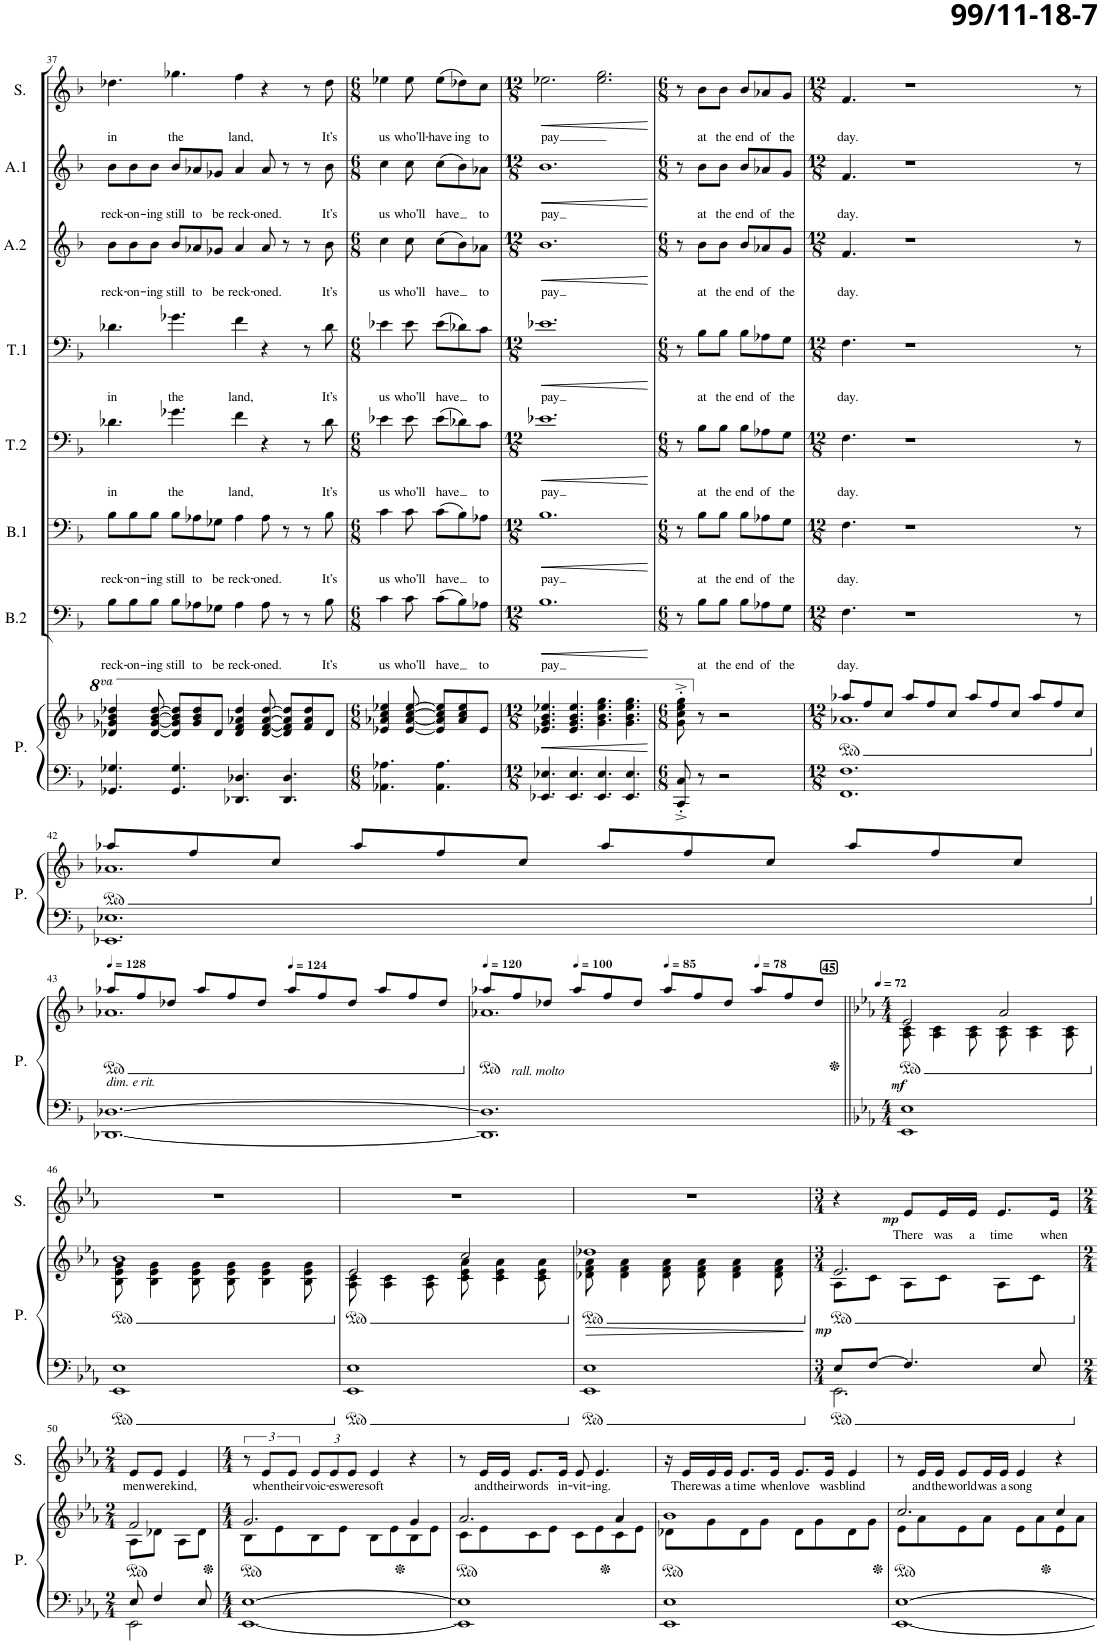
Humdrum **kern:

**kern	**kern	**dynam	**kern	**text	**dynam	**kern	**text	**dynam	**kern	**text	**dynam	**kern	**text	**dynam	**kern	**text	**dynam	**kern	**text	**dynam	**kern	**text	**dynam
*part8	*part8	*part8	*part7	*part7	*part7	*part6	*part6	*part6	*part5	*part5	*part5	*part4	*part4	*part4	*part3	*part3	*part3	*part2	*part2	*part2	*part1	*part1	*part1
*staff9	*staff8	*staff8/9	*staff7	*staff7	*staff7	*staff6	*staff6	*staff6	*staff5	*staff5	*staff5	*staff4	*staff4	*staff4	*staff3	*staff3	*staff3	*staff2	*staff2	*staff2	*staff1	*staff1	*staff1
*I"Piano	*	*	*I"Bass 2	*	*	*I"Bass 1	*	*	*I"Tenor 2	*	*	*I"Tenor 1	*	*	*I"Alto 2	*	*	*I"Alto 1	*	*	*I"Soprano	*	*
*I'P.	*	*	*I'B.2	*	*	*I'B.1	*	*	*I'T.2	*	*	*I'T.1	*	*	*I'A.2	*	*	*I'A.1	*	*	*I'S.	*	*
!!LO:PB:g=z
*clefF4	*clefG2	*	*clefF4	*	*	*clefF4	*	*	*clefF4	*	*	*clefF4	*	*	*clefG2	*	*	*clefG2	*	*	*clefG2	*	*
*k[b-]	*k[b-]	*	*k[b-]	*	*	*k[b-]	*	*	*k[b-]	*	*	*k[b-]	*	*	*k[b-]	*	*	*k[b-]	*	*	*k[b-]	*	*
*M12/8	*M12/8	*	*M12/8	*	*	*M12/8	*	*	*M12/8	*	*	*M12/8	*	*	*M12/8	*	*	*M12/8	*	*	*M12/8	*	*
=37	=37	=37	=37	=37	=37	=37	=37	=37	=37	=37	=37	=37	=37	=37	=37	=37	=37	=37	=37	=37	=37	=37	=37
!	!	!	!	!LO:LY:b	!	!	!LO:LY:b	!	!	!LO:LY:b	!	!	!LO:LY:b	!	!	!LO:LY:b	!	!	!LO:LY:b	!	!	!LO:LY:b	!
4.GG-X/ 4.G-X/	4dd-X/ 4gg-X/ 4bb-/ 4ddd-X/	.	8B-\L	reck-	.	8B-\L	reck-	.	4.d-X\	in	.	4.d-X\	in	.	8b-\L	reck-	.	8b-\L	reck-	.	4.dd-X\	in	.
!	!	!	!	!LO:LY:b	!	!	!LO:LY:b	!	!	!	!	!	!	!	!	!LO:LY:b	!	!	!LO:LY:b	!	!	!	!
.	.	.	8B-\	-on-	.	8B-\	-on-	.	.	.	.	.	.	.	8b-\	-on-	.	8b-\	-on-	.	.	.	.
!	!	!	!	!LO:LY:b	!	!	!LO:LY:b	!	!	!	!	!	!	!	!	!LO:LY:b	!	!	!LO:LY:b	!	!	!	!
.	[8dd-/ [8gg-/ [8bb-/ [8ddd-/	.	8B-\J	-ing	.	8B-\J	-ing	.	.	.	.	.	.	.	8b-\J	-ing	.	8b-\J	-ing	.	.	.	.
!	!	!	!	!LO:LY:b	!	!	!LO:LY:b	!	!	!LO:LY:b	!	!	!LO:LY:b	!	!	!LO:LY:b	!	!	!LO:LY:b	!	!	!LO:LY:b	!
4.GG-/ 4.G-/	8dd-/] 8gg-/] 8bb-/] 8ddd-/]L	.	8B-\L	still	.	8B-\L	still	.	4.g-X\	the	.	4.g-X\	the	.	8b-/L	still	.	8b-/L	still	.	4.gg-X\	the	.
!	!	!	!	!LO:LY:b	!	!	!LO:LY:b	!	!	!	!	!	!	!	!	!LO:LY:b	!	!	!LO:LY:b	!	!	!	!
.	8gg-/ 8bb-/ 8ddd-/	.	8A-X\	to	.	8A-X\	to	.	.	.	.	.	.	.	8a-X/	to	.	8a-X/	to	.	.	.	.
!	!	!	!	!LO:LY:b	!	!	!LO:LY:b	!	!	!	!	!	!	!	!	!LO:LY:b	!	!	!LO:LY:b	!	!	!	!
.	8dd-/J	.	8G-X\J	be	.	8G-X\J	be	.	.	.	.	.	.	.	8g-X/J	be	.	8g-X/J	be	.	.	.	.
!	!	!	!	!LO:LY:b	!	!	!LO:LY:b	!	!	!LO:LY:b	!	!	!LO:LY:b	!	!	!LO:LY:b	!	!	!LO:LY:b	!	!	!LO:LY:b	!
4.DD-X/ 4.D-X/	4dd-/ 4ff/ 4aa-X/ 4ddd-/	.	4A-\	reck-	.	4A-\	reck-	.	4f\	land,	.	4f\	land,	.	4a-/	reck-	.	4a-/	reck-	.	4ff\	land,	.
!	!	!	!	!LO:LY:b	!	!	!LO:LY:b	!	!	!	!	!	!	!	!	!LO:LY:b	!	!	!LO:LY:b	!	!	!	!
.	[8dd-/ [8ff/ [8aa-/ [8ddd-/	.	8A-\	-oned.	.	8A-\	-oned.	.	4r	.	.	4r	.	.	8a-/	-oned.	.	8a-/	-oned.	.	4r	.	.
4.DD-/ 4.D-/	8dd-/] 8ff/] 8aa-/] 8ddd-/]L	.	8r	.	.	8r	.	.	.	.	.	.	.	.	8r	.	.	8r	.	.	.	.	.
.	8ff/ 8aa-/ 8ddd-/	.	8r	.	.	8r	.	.	8r	.	.	8r	.	.	8r	.	.	8r	.	.	8r	.	.
!	!	!	!	!LO:LY:b	!	!	!LO:LY:b	!	!	!LO:LY:b	!	!	!LO:LY:b	!	!	!LO:LY:b	!	!	!LO:LY:b	!	!	!LO:LY:b	!
.	8dd-/J	.	8B-\	It’s	.	8B-\	It’s	.	8d-\	It’s	.	8d-\	It’s	.	8b-\	It’s	.	8b-\	It’s	.	8dd-\	It’s	.
=38	=38	=38	=38	=38	=38	=38	=38	=38	=38	=38	=38	=38	=38	=38	=38	=38	=38	=38	=38	=38	=38	=38	=38
*M6/8	*M6/8	*	*M6/8	*	*	*M6/8	*	*	*M6/8	*	*	*M6/8	*	*	*M6/8	*	*	*M6/8	*	*	*M6/8	*	*
!	!	!	!	!LO:LY:b	!	!	!LO:LY:b	!	!	!LO:LY:b	!	!	!LO:LY:b	!	!	!LO:LY:b	!	!	!LO:LY:b	!	!	!LO:LY:b	!
4.AA-X\ 4.A-X\	4ee-X/ 4aa-X/ 4ccc/ 4eee-X/	.	4c\	us	.	4c\	us	.	4e-X\	us	.	4e-X\	us	.	4cc\	us	.	4cc\	us	.	4ee-X\	us	.
!	!	!	!	!LO:LY:b	!	!	!LO:LY:b	!	!	!LO:LY:b	!	!	!LO:LY:b	!	!	!LO:LY:b	!	!	!LO:LY:b	!	!	!LO:LY:b	!
.	[8ee-/ [8aa-/ [8ccc/ [8eee-/	.	8c\	who’ll	.	8c\	who’ll	.	8e-\	who’ll	.	8e-\	who’ll	.	8cc\	who’ll	.	8cc\	who’ll	.	8ee-\	who’ll-	.
!	!	!	!	!LO:LY:b	!	!	!LO:LY:b	!	!	!LO:LY:b	!	!	!LO:LY:b	!	!	!LO:LY:b	!	!	!LO:LY:b	!	!	!LO:LY:b	!
4.AA-\ 4.A-\	8ee-/] 8aa-/] 8ccc/] 8eee-/]L	.	(8c\L	have	.	(8c\L	have	.	(8e-\L	have	.	(8e-\L	have	.	(8cc\L	have	.	(8cc\L	have	.	(8ee-\L	-have	.
!	!	!	!	!	!	!	!	!	!	!	!	!	!	!	!	!	!	!	!	!	!	!LO:LY:b	!
.	8aa-/ 8ccc/ 8eee-/	.	8B-\)	.	.	8B-\)	.	.	8d-X\)	.	.	8d-X\)	.	.	8b-\)	.	.	8b-\)	.	.	8dd-X\)	ing	.
!	!	!	!	!LO:LY:b	!	!	!LO:LY:b	!	!	!LO:LY:b	!	!	!LO:LY:b	!	!	!LO:LY:b	!	!	!LO:LY:b	!	!	!LO:LY:b	!
.	8ee-/J	.	8A-X\J	to	.	8A-X\J	to	.	8c\J	to	.	8c\J	to	.	8a-X\J	to	.	8a-X\J	to	.	8cc\J	to	.
=39	=39	=39	=39	=39	=39	=39	=39	=39	=39	=39	=39	=39	=39	=39	=39	=39	=39	=39	=39	=39	=39	=39	=39
*M12/8	*M12/8	*	*M12/8	*	*	*M12/8	*	*	*M12/8	*	*	*M12/8	*	*	*M12/8	*	*	*M12/8	*	*	*M12/8	*	*
!	!	!	!	!LO:LY:b	!LO:HP:b	!	!LO:LY:b	!LO:HP:b	!	!LO:LY:b	!LO:HP:b	!	!LO:LY:b	!LO:HP:b	!	!LO:LY:b	!LO:HP:b	!	!LO:LY:b	!LO:HP:b	!	!LO:LY:b	!LO:HP:b
4.EE-X/ 4.E-X/	4.ee-X/ 4.gg/ 4.bb-/ 4.eee-X/	.	1.B-	pay	<	1.B-	pay	<	1.e-X	pay	<	1.e-X	pay	<	1.b-	pay	<	1.b-	pay	<	2.ee-X\	pay	<
4.EE-/ 4.E-/	4.ee-/ 4.gg/ 4.bb-/ 4.eee-/	.	.	.	.	.	.	.	.	.	.	.	.	.	.	.	.	.	.	.	.	.	.
4.EE-/ 4.E-/	4.gg\ 4.bb-\ 4.eee-\ 4.ggg\	.	.	.	.	.	.	.	.	.	.	.	.	.	.	.	.	.	.	.	2.ee-\ 2.gg\	.	.
4.EE-/ 4.E-/	4.gg\ 4.bb-\ 4.eee-\ 4.ggg\	.	.	.	.	.	.	.	.	.	.	.	.	.	.	.	.	.	.	.	.	.	.
.	.	.	.	.	[	.	.	[	.	.	[	.	.	[	.	.	[	.	.	[	.	.	[
=40	=40	=40	=40	=40	=40	=40	=40	=40	=40	=40	=40	=40	=40	=40	=40	=40	=40	=40	=40	=40	=40	=40	=40
*M6/8	*M6/8	*	*M6/8	*	*	*M6/8	*	*	*M6/8	*	*	*M6/8	*	*	*M6/8	*	*	*M6/8	*	*	*M6/8	*	*
8CC/'^ 8C/'^	8gg\'^ 8ccc\'^ 8eee\'^ 8ggg\'^	.	8r	.	.	8r	.	.	8r	.	.	8r	.	.	8r	.	.	8r	.	.	8r	.	.
!	!	!	!	!LO:LY:b	!	!	!LO:LY:b	!	!	!LO:LY:b	!	!	!LO:LY:b	!	!	!LO:LY:b	!	!	!LO:LY:b	!	!	!LO:LY:b	!
8r	8r	.	8B-\L	at	.	8B-\L	at	.	8B-\L	at	.	8B-\L	at	.	8b-\L	at	.	8b-\L	at	.	8b-\L	at	.
!	!	!	!	!LO:LY:b	!	!	!LO:LY:b	!	!	!LO:LY:b	!	!	!LO:LY:b	!	!	!LO:LY:b	!	!	!LO:LY:b	!	!	!LO:LY:b	!
2r	2r	.	8B-\J	the	.	8B-\J	the	.	8B-\J	the	.	8B-\J	the	.	8b-\J	the	.	8b-\J	the	.	8b-\J	the	.
!	!	!	!	!LO:LY:b	!	!	!LO:LY:b	!	!	!LO:LY:b	!	!	!LO:LY:b	!	!	!LO:LY:b	!	!	!LO:LY:b	!	!	!LO:LY:b	!
.	.	.	8B-\L	end	.	8B-\L	end	.	8B-\L	end	.	8B-\L	end	.	8b-/L	end	.	8b-/L	end	.	8b-/L	end	.
!	!	!	!	!LO:LY:b	!	!	!LO:LY:b	!	!	!LO:LY:b	!	!	!LO:LY:b	!	!	!LO:LY:b	!	!	!LO:LY:b	!	!	!LO:LY:b	!
.	.	.	8A-X\	of	.	8A-X\	of	.	8A-X\	of	.	8A-X\	of	.	8a-X/	of	.	8a-X/	of	.	8a-X/	of	.
!	!	!	!	!LO:LY:b	!	!	!LO:LY:b	!	!	!LO:LY:b	!	!	!LO:LY:b	!	!	!LO:LY:b	!	!	!LO:LY:b	!	!	!LO:LY:b	!
.	.	.	8G\J	the	.	8G\J	the	.	8G\J	the	.	8G\J	the	.	8g/J	the	.	8g/J	the	.	8g/J	the	.
=41	=41	=41	=41	=41	=41	=41	=41	=41	=41	=41	=41	=41	=41	=41	=41	=41	=41	=41	=41	=41	=41	=41	=41
*M12/8	*M12/8	*	*M12/8	*	*	*M12/8	*	*	*M12/8	*	*	*M12/8	*	*	*M12/8	*	*	*M12/8	*	*	*M12/8	*	*
*	*ped	*	*	*	*	*	*	*	*	*	*	*	*	*	*	*	*	*	*	*	*	*	*
*	*^	*	*	*	*	*	*	*	*	*	*	*	*	*	*	*	*	*	*	*	*	*	*
!	!	!	!	!	!LO:LY:b	!	!	!LO:LY:b	!	!	!LO:LY:b	!	!	!LO:LY:b	!	!	!LO:LY:b	!	!	!LO:LY:b	!	!	!LO:LY:b	!
1.FF 1.F	8aa-X/L	1.a-X	.	4.F\	day.	.	4.F\	day.	.	4.F\	day.	.	4.F\	day.	.	4.f/	day.	.	4.f/	day.	.	4.f/	day.	.
.	8ff/	.	.	.	.	.	.	.	.	.	.	.	.	.	.	.	.	.	.	.	.	.	.	.
.	8cc/J	.	.	.	.	.	.	.	.	.	.	.	.	.	.	.	.	.	.	.	.	.	.	.
.	8aa-/L	.	.	1r	.	.	1r	.	.	1r	.	.	1r	.	.	1r	.	.	1r	.	.	1r	.	.
.	8ff/	.	.	.	.	.	.	.	.	.	.	.	.	.	.	.	.	.	.	.	.	.	.	.
.	8cc/J	.	.	.	.	.	.	.	.	.	.	.	.	.	.	.	.	.	.	.	.	.	.	.
.	8aa-/L	.	.	.	.	.	.	.	.	.	.	.	.	.	.	.	.	.	.	.	.	.	.	.
.	8ff/	.	.	.	.	.	.	.	.	.	.	.	.	.	.	.	.	.	.	.	.	.	.	.
.	8cc/J	.	.	.	.	.	.	.	.	.	.	.	.	.	.	.	.	.	.	.	.	.	.	.
.	8aa-/L	.	.	.	.	.	.	.	.	.	.	.	.	.	.	.	.	.	.	.	.	.	.	.
.	8ff/	.	.	.	.	.	.	.	.	.	.	.	.	.	.	.	.	.	.	.	.	.	.	.
.	8cc/J	.	.	8r	.	.	8r	.	.	8r	.	.	8r	.	.	8r	.	.	8r	.	.	8r	.	.
!!LO:LB:g=z
=42	=42	=42	=42	=42	=42	=42	=42	=42	=42	=42	=42	=42	=42	=42	=42	=42	=42	=42	=42	=42	=42	=42	=42	=42
*	*Xped	*	*	*	*	*	*	*	*	*	*	*	*	*	*	*	*	*	*	*	*	*	*	*
*	*ped	*	*	*	*	*	*	*	*	*	*	*	*	*	*	*	*	*	*	*	*	*	*	*
1.EE-X 1.E-X	8aa-X/L	1.a-X	.	1.r	.	.	1.r	.	.	1.r	.	.	1.r	.	.	1.r	.	.	1.r	.	.	1.r	.	.
.	8ff/	.	.	.	.	.	.	.	.	.	.	.	.	.	.	.	.	.	.	.	.	.	.	.
.	8cc/J	.	.	.	.	.	.	.	.	.	.	.	.	.	.	.	.	.	.	.	.	.	.	.
.	8aa-/L	.	.	.	.	.	.	.	.	.	.	.	.	.	.	.	.	.	.	.	.	.	.	.
.	8ff/	.	.	.	.	.	.	.	.	.	.	.	.	.	.	.	.	.	.	.	.	.	.	.
.	8cc/J	.	.	.	.	.	.	.	.	.	.	.	.	.	.	.	.	.	.	.	.	.	.	.
.	8aa-/L	.	.	.	.	.	.	.	.	.	.	.	.	.	.	.	.	.	.	.	.	.	.	.
.	8ff/	.	.	.	.	.	.	.	.	.	.	.	.	.	.	.	.	.	.	.	.	.	.	.
.	8cc/J	.	.	.	.	.	.	.	.	.	.	.	.	.	.	.	.	.	.	.	.	.	.	.
.	8aa-/L	.	.	.	.	.	.	.	.	.	.	.	.	.	.	.	.	.	.	.	.	.	.	.
.	8ff/	.	.	.	.	.	.	.	.	.	.	.	.	.	.	.	.	.	.	.	.	.	.	.
.	8cc/J	.	.	.	.	.	.	.	.	.	.	.	.	.	.	.	.	.	.	.	.	.	.	.
!!LO:LB:g=z
=43	=43	=43	=43	=43	=43	=43	=43	=43	=43	=43	=43	=43	=43	=43	=43	=43	=43	=43	=43	=43	=43	=43	=43	=43
*	*Xped	*	*	*	*	*	*	*	*	*	*	*	*	*	*	*	*	*	*	*	*	*	*	*
*	*ped	*	*	*	*	*	*	*	*	*	*	*	*	*	*	*	*	*	*	*	*	*	*	*
*	*	*	*	*	*	*	*	*	*	*	*	*	*	*	*	*	*	*	*	*	*	*MM128	*	*
!LO:TX:a:i:t=dim. e rit.	!	!	!	!	!	!	!	!	!	!	!	!	!	!	!	!	!	!	!	!	!	!	!	!
*	*	*	*	*	*	*	*	*	*	*	*	*	*	*	*	*	*	*	*	*	*	*^	*	*
[1.DD-X [1.D-X	8aa-X/L	1.a-X	.	1.r	.	.	1.r	.	.	1.r	.	.	1.r	.	.	1.r	.	.	1.r	.	.	1.r	2.ryy	.	.
.	8ff/	.	.	.	.	.	.	.	.	.	.	.	.	.	.	.	.	.	.	.	.	.	.	.	.
.	8dd-X/J	.	.	.	.	.	.	.	.	.	.	.	.	.	.	.	.	.	.	.	.	.	.	.	.
.	8aa-/L	.	.	.	.	.	.	.	.	.	.	.	.	.	.	.	.	.	.	.	.	.	.	.	.
.	8ff/	.	.	.	.	.	.	.	.	.	.	.	.	.	.	.	.	.	.	.	.	.	.	.	.
.	8dd-/J	.	.	.	.	.	.	.	.	.	.	.	.	.	.	.	.	.	.	.	.	.	.	.	.
*	*	*	*	*	*	*	*	*	*	*	*	*	*	*	*	*	*	*	*	*	*	*MM124	*	*	*
.	8aa-/L	.	.	.	.	.	.	.	.	.	.	.	.	.	.	.	.	.	.	.	.	.	2.ryy	.	.
.	8ff/	.	.	.	.	.	.	.	.	.	.	.	.	.	.	.	.	.	.	.	.	.	.	.	.
.	8dd-/J	.	.	.	.	.	.	.	.	.	.	.	.	.	.	.	.	.	.	.	.	.	.	.	.
.	8aa-/L	.	.	.	.	.	.	.	.	.	.	.	.	.	.	.	.	.	.	.	.	.	.	.	.
.	8ff/	.	.	.	.	.	.	.	.	.	.	.	.	.	.	.	.	.	.	.	.	.	.	.	.
.	8dd-/J	.	.	.	.	.	.	.	.	.	.	.	.	.	.	.	.	.	.	.	.	.	.	.	.
*	*	*	*	*	*	*	*	*	*	*	*	*	*	*	*	*	*	*	*	*	*	*v	*v	*	*
=44	=44	=44	=44	=44	=44	=44	=44	=44	=44	=44	=44	=44	=44	=44	=44	=44	=44	=44	=44	=44	=44	=44	=44	=44
*	*Xped	*	*	*	*	*	*	*	*	*	*	*	*	*	*	*	*	*	*	*	*	*	*	*
*	*ped	*	*	*	*	*	*	*	*	*	*	*	*	*	*	*	*	*	*	*	*	*	*	*
*	*	*	*	*	*	*	*	*	*	*	*	*	*	*	*	*	*	*	*	*	*	*MM120	*	*
*	*	*	*	*	*	*	*	*	*	*	*	*	*	*	*	*	*	*	*	*	*	*^	*	*
!LO:TX:a:i:t=rall. molto	!	!	!	!	!	!	!	!	!	!	!	!	!	!	!	!	!	!	!	!	!	!	!	!	!
*	*	*	*	*	*	*	*	*	*	*	*	*	*	*	*	*	*	*	*	*	*	*^	*^	*	*
1.DD-] 1.D-]	8aa-X/L	1.a-X	.	1.r	.	.	1.r	.	.	1.r	.	.	1.r	.	.	1.r	.	.	1.r	.	.	1.r	4.ryy	2.ryy	1ryy	.	.
.	8ff/	.	.	.	.	.	.	.	.	.	.	.	.	.	.	.	.	.	.	.	.	.	.	.	.	.	.
.	8dd-X/J	.	.	.	.	.	.	.	.	.	.	.	.	.	.	.	.	.	.	.	.	.	.	.	.	.	.
*	*	*	*	*	*	*	*	*	*	*	*	*	*	*	*	*	*	*	*	*	*	*MM100	*	*	*	*	*
.	8aa-/L	.	.	.	.	.	.	.	.	.	.	.	.	.	.	.	.	.	.	.	.	.	1ryy	.	.	.	.
.	8ff/	.	.	.	.	.	.	.	.	.	.	.	.	.	.	.	.	.	.	.	.	.	.	.	.	.	.
.	8dd-/J	.	.	.	.	.	.	.	.	.	.	.	.	.	.	.	.	.	.	.	.	.	.	.	.	.	.
*	*	*	*	*	*	*	*	*	*	*	*	*	*	*	*	*	*	*	*	*	*	*MM85	*	*	*	*	*
.	8aa-/L	.	.	.	.	.	.	.	.	.	.	.	.	.	.	.	.	.	.	.	.	.	.	2.ryy	.	.	.
.	8ff/	.	.	.	.	.	.	.	.	.	.	.	.	.	.	.	.	.	.	.	.	.	.	.	.	.	.
.	8dd-/J	.	.	.	.	.	.	.	.	.	.	.	.	.	.	.	.	.	.	.	.	.	.	.	8ryy	.	.
*	*	*	*	*	*	*	*	*	*	*	*	*	*	*	*	*	*	*	*	*	*	*MM78	*	*	*	*	*
.	8aa-/L	.	.	.	.	.	.	.	.	.	.	.	.	.	.	.	.	.	.	.	.	.	.	.	4.ryy	.	.
.	8ff/	.	.	.	.	.	.	.	.	.	.	.	.	.	.	.	.	.	.	.	.	.	.	.	.	.	.
.	8dd-/J	.	.	.	.	.	.	.	.	.	.	.	.	.	.	.	.	.	.	.	.	.	8ryy	.	.	.	.
*	*	*	*	*	*	*	*	*	*	*	*	*	*	*	*	*	*	*	*	*	*	*v	*v	*v	*v	*	*
=45||	=45||	=45||	=45||	=45||	=45||	=45||	=45||	=45||	=45||	=45||	=45||	=45||	=45||	=45||	=45||	=45||	=45||	=45||	=45||	=45||	=45||	=45||	=45||	=45||
!!LO:REH:place=s1:a:B:cj:t=45
*k[b-e-a-]	*k[b-e-a-]	*	*	*k[b-e-a-]	*	*	*k[b-e-a-]	*	*	*k[b-e-a-]	*	*	*k[b-e-a-]	*	*	*k[b-e-a-]	*	*	*k[b-e-a-]	*	*	*k[b-e-a-]	*	*
*M4/4	*M4/4	*	*	*M4/4	*	*	*M4/4	*	*	*M4/4	*	*	*M4/4	*	*	*M4/4	*	*	*M4/4	*	*	*M4/4	*	*
*	*Xped	*	*	*	*	*	*	*	*	*	*	*	*	*	*	*	*	*	*	*	*	*	*	*
*	*ped	*	*	*	*	*	*	*	*	*	*	*	*	*	*	*	*	*	*	*	*	*	*	*
*	*	*	*	*	*	*	*	*	*	*	*	*	*	*	*	*	*	*	*	*	*	*MM72	*	*
*	*	*	*	*	*	*	*	*	*	*	*	*	*	*	*	*	*	*	*	*	*	*^	*	*
*	*	*	*	*	*	*	*	*	*	*	*	*	*	*	*	*	*	*	*	*	*	*	*^	*	*
*	*	*	*	*	*	*	*	*	*	*	*	*	*	*	*	*	*	*	*	*	*	*	*	*^	*	*
!	!	!	!LO:DY:a=2	!	!	!	!	!	!	!	!	!	!	!	!	!	!	!	!	!	!	!	!	!	!	!	!
*	*	*	*	*	*	*	*	*	*	*	*	*	*	*	*	*	*	*	*	*	*	*v	*v	*v	*v	*	*
1EE- 1E-	2e-/	8A-\ 8c\	mf	1r	.	.	1r	.	.	1r	.	.	1r	.	.	1r	.	.	1r	.	.	1r	.	.
.	.	4A-\ 4c\	.	.	.	.	.	.	.	.	.	.	.	.	.	.	.	.	.	.	.	.	.	.
.	.	8A-\ 8c\	.	.	.	.	.	.	.	.	.	.	.	.	.	.	.	.	.	.	.	.	.	.
.	2a-/	8A-\ 8c\	.	.	.	.	.	.	.	.	.	.	.	.	.	.	.	.	.	.	.	.	.	.
.	.	4A-\ 4c\	.	.	.	.	.	.	.	.	.	.	.	.	.	.	.	.	.	.	.	.	.	.
.	.	8A-\ 8c\	.	.	.	.	.	.	.	.	.	.	.	.	.	.	.	.	.	.	.	.	.	.
!!LO:LB:g=z
=46	=46	=46	=46	=46	=46	=46	=46	=46	=46	=46	=46	=46	=46	=46	=46	=46	=46	=46	=46	=46	=46	=46	=46	=46
*	*Xped	*	*	*	*	*	*	*	*	*	*	*	*	*	*	*	*	*	*	*	*	*	*	*
*	*ped	*	*	*	*	*	*	*	*	*	*	*	*	*	*	*	*	*	*	*	*	*	*	*
1EE- 1E-	1b-	8B-\ 8e-\ 8g\	.	1r	.	.	1r	.	.	1r	.	.	1r	.	.	1r	.	.	1r	.	.	1r	.	.
.	.	4B-\ 4e-\ 4g\	.	.	.	.	.	.	.	.	.	.	.	.	.	.	.	.	.	.	.	.	.	.
.	.	8B-\ 8e-\ 8g\	.	.	.	.	.	.	.	.	.	.	.	.	.	.	.	.	.	.	.	.	.	.
.	.	8B-\ 8e-\ 8g\	.	.	.	.	.	.	.	.	.	.	.	.	.	.	.	.	.	.	.	.	.	.
.	.	4B-\ 4e-\ 4g\	.	.	.	.	.	.	.	.	.	.	.	.	.	.	.	.	.	.	.	.	.	.
.	.	8B-\ 8e-\ 8g\	.	.	.	.	.	.	.	.	.	.	.	.	.	.	.	.	.	.	.	.	.	.
=47	=47	=47	=47	=47	=47	=47	=47	=47	=47	=47	=47	=47	=47	=47	=47	=47	=47	=47	=47	=47	=47	=47	=47	=47
*	*Xped	*	*	*	*	*	*	*	*	*	*	*	*	*	*	*	*	*	*	*	*	*	*	*
*	*ped	*	*	*	*	*	*	*	*	*	*	*	*	*	*	*	*	*	*	*	*	*	*	*
1EE- 1E-	2e-/	8A-\ 8c\	.	1r	.	.	1r	.	.	1r	.	.	1r	.	.	1r	.	.	1r	.	.	1r	.	.
.	.	4A-\ 4c\	.	.	.	.	.	.	.	.	.	.	.	.	.	.	.	.	.	.	.	.	.	.
.	.	8A-\ 8c\	.	.	.	.	.	.	.	.	.	.	.	.	.	.	.	.	.	.	.	.	.	.
.	2cc/	8c\ 8e-\ 8a-\	.	.	.	.	.	.	.	.	.	.	.	.	.	.	.	.	.	.	.	.	.	.
.	.	4c\ 4e-\ 4a-\	.	.	.	.	.	.	.	.	.	.	.	.	.	.	.	.	.	.	.	.	.	.
.	.	8c\ 8e-\ 8a-\	.	.	.	.	.	.	.	.	.	.	.	.	.	.	.	.	.	.	.	.	.	.
=48	=48	=48	=48	=48	=48	=48	=48	=48	=48	=48	=48	=48	=48	=48	=48	=48	=48	=48	=48	=48	=48	=48	=48	=48
*ped	*	*	*	*	*	*	*	*	*	*	*	*	*	*	*	*	*	*	*	*	*	*	*	*
*	*Xped	*	*	*	*	*	*	*	*	*	*	*	*	*	*	*	*	*	*	*	*	*	*	*
*	*ped	*	*	*	*	*	*	*	*	*	*	*	*	*	*	*	*	*	*	*	*	*	*	*
1EE- 1E-	1dd-X	8d-X\ 8f\ 8a-\	.	1r	.	.	1r	.	.	1r	.	.	1r	.	.	1r	.	.	1r	.	.	1r	.	.
.	.	4d-\ 4f\ 4a-\	.	.	.	.	.	.	.	.	.	.	.	.	.	.	.	.	.	.	.	.	.	.
.	.	8d-\ 8f\ 8a-\	.	.	.	.	.	.	.	.	.	.	.	.	.	.	.	.	.	.	.	.	.	.
.	.	8d-\ 8f\ 8a-\	.	.	.	.	.	.	.	.	.	.	.	.	.	.	.	.	.	.	.	.	.	.
.	.	4d-\ 4f\ 4a-\	.	.	.	.	.	.	.	.	.	.	.	.	.	.	.	.	.	.	.	.	.	.
.	.	8d-\ 8f\ 8a-\	.	.	.	.	.	.	.	.	.	.	.	.	.	.	.	.	.	.	.	.	.	.
=49	=49	=49	=49	=49	=49	=49	=49	=49	=49	=49	=49	=49	=49	=49	=49	=49	=49	=49	=49	=49	=49	=49	=49	=49
*M3/4	*M3/4	*	*	*M3/4	*	*	*M3/4	*	*	*M3/4	*	*	*M3/4	*	*	*M3/4	*	*	*M3/4	*	*	*M3/4	*	*
*^	*	*	*	*	*	*	*	*	*	*	*	*	*	*	*	*	*	*	*	*	*	*	*	*
*	*	*Xped	*	*	*	*	*	*	*	*	*	*	*	*	*	*	*	*	*	*	*	*	*	*	*
*	*	*ped	*	*	*	*	*	*	*	*	*	*	*	*	*	*	*	*	*	*	*	*	*	*	*
!	!	!	!	!LO:DY:a=2	!	!	!	!	!	!	!	!	!	!	!	!	!	!	!	!	!	!	!	!	!
8E-/L	2.EE-\	2.e-/	8A-\L	mp	2.r	.	.	2.r	.	.	2.r	.	.	2.r	.	.	2.r	.	.	2.r	.	.	4r	.	.
*	*	*Xped	*	*	*	*	*	*	*	*	*	*	*	*	*	*	*	*	*	*	*	*	*	*	*
[8F/J	.	.	8c\J	.	.	.	.	.	.	.	.	.	.	.	.	.	.	.	.	.	.	.	.	.	.
!	!	!	!	!	!	!	!	!	!	!	!	!	!	!	!	!	!	!	!	!	!	!	!	!LO:LY:b	!LO:DY:b
4.F/]	.	.	8A-\L	.	.	.	.	.	.	.	.	.	.	.	.	.	.	.	.	.	.	.	8e-/L	There	mp
!	!	!	!	!	!	!	!	!	!	!	!	!	!	!	!	!	!	!	!	!	!	!	!	!LO:LY:b	!
.	.	.	8c\J	.	.	.	.	.	.	.	.	.	.	.	.	.	.	.	.	.	.	.	16e-/L	was	.
!	!	!	!	!	!	!	!	!	!	!	!	!	!	!	!	!	!	!	!	!	!	!	!	!LO:LY:b	!
.	.	.	.	.	.	.	.	.	.	.	.	.	.	.	.	.	.	.	.	.	.	.	16e-/JJ	a	.
!	!	!	!	!	!	!	!	!	!	!	!	!	!	!	!	!	!	!	!	!	!	!	!	!LO:LY:b	!
.	.	.	8A-\L	.	.	.	.	.	.	.	.	.	.	.	.	.	.	.	.	.	.	.	8.e-/L	time	.
8E-/	.	.	8c\J	.	.	.	.	.	.	.	.	.	.	.	.	.	.	.	.	.	.	.	.	.	.
!	!	!	!	!	!	!	!	!	!	!	!	!	!	!	!	!	!	!	!	!	!	!	!	!LO:LY:b	!
.	.	.	.	.	.	.	.	.	.	.	.	.	.	.	.	.	.	.	.	.	.	.	16e-/Jk	when	.
!!LO:LB:g=z
=50	=50	=50	=50	=50	=50	=50	=50	=50	=50	=50	=50	=50	=50	=50	=50	=50	=50	=50	=50	=50	=50	=50	=50	=50	=50
*M2/4	*	*M2/4	*	*	*M2/4	*	*	*M2/4	*	*	*M2/4	*	*	*M2/4	*	*	*M2/4	*	*	*M2/4	*	*	*M2/4	*	*
*	*	*Xped	*	*	*	*	*	*	*	*	*	*	*	*	*	*	*	*	*	*	*	*	*	*	*
*	*	*ped	*	*	*	*	*	*	*	*	*	*	*	*	*	*	*	*	*	*	*	*	*	*	*
!	!	!	!	!	!	!	!	!	!	!	!	!	!	!	!	!	!	!	!	!	!	!	!	!LO:LY:b	!
8E-/	2EE-\	2f/	8A-\L	.	2r	.	.	2r	.	.	2r	.	.	2r	.	.	2r	.	.	2r	.	.	8e-/L	men	.
!	!	!	!	!	!	!	!	!	!	!	!	!	!	!	!	!	!	!	!	!	!	!	!	!LO:LY:b	!
4F/	.	.	8d-X\J	.	.	.	.	.	.	.	.	.	.	.	.	.	.	.	.	.	.	.	8e-/J	were	.
!	!	!	!	!	!	!	!	!	!	!	!	!	!	!	!	!	!	!	!	!	!	!	!	!LO:LY:b	!
.	.	.	8A-\L	.	.	.	.	.	.	.	.	.	.	.	.	.	.	.	.	.	.	.	4e-/	kind,	.
8E-/	.	.	8d-\J	.	.	.	.	.	.	.	.	.	.	.	.	.	.	.	.	.	.	.	.	.	.
*v	*v	*	*	*	*	*	*	*	*	*	*	*	*	*	*	*	*	*	*	*	*	*	*	*	*
=51	=51	=51	=51	=51	=51	=51	=51	=51	=51	=51	=51	=51	=51	=51	=51	=51	=51	=51	=51	=51	=51	=51	=51	=51
*M4/4	*M4/4	*	*	*M4/4	*	*	*M4/4	*	*	*M4/4	*	*	*M4/4	*	*	*M4/4	*	*	*M4/4	*	*	*M4/4	*	*
*	*Xped	*	*	*	*	*	*	*	*	*	*	*	*	*	*	*	*	*	*	*	*	*	*	*
*	*ped	*	*	*	*	*	*	*	*	*	*	*	*	*	*	*	*	*	*	*	*	*	*	*
[1EE- [1E-	2.g/	8B-\L	.	1r	.	.	1r	.	.	1r	.	.	1r	.	.	1r	.	.	1r	.	.	12r	.	.
!	!	!	!	!	!	!	!	!	!	!	!	!	!	!	!	!	!	!	!	!	!	!	!LO:LY:b	!
.	.	.	.	.	.	.	.	.	.	.	.	.	.	.	.	.	.	.	.	.	.	12e-/L	when	.
.	.	8e-\	.	.	.	.	.	.	.	.	.	.	.	.	.	.	.	.	.	.	.	.	.	.
!	!	!	!	!	!	!	!	!	!	!	!	!	!	!	!	!	!	!	!	!	!	!	!LO:LY:b	!
.	.	.	.	.	.	.	.	.	.	.	.	.	.	.	.	.	.	.	.	.	.	12e-/J	their	.
*	*	*	*	*	*	*	*	*	*	*	*	*	*	*	*	*	*	*	*	*	*	*Xbrackettup	*	*
!	!	!	!	!	!	!	!	!	!	!	!	!	!	!	!	!	!	!	!	!	!	!	!LO:LY:b	!
.	.	8B-\	.	.	.	.	.	.	.	.	.	.	.	.	.	.	.	.	.	.	.	12e-/L	voic-	.
!	!	!	!	!	!	!	!	!	!	!	!	!	!	!	!	!	!	!	!	!	!	!	!LO:LY:b	!
.	.	.	.	.	.	.	.	.	.	.	.	.	.	.	.	.	.	.	.	.	.	12e-/	-es	.
.	.	8e-\J	.	.	.	.	.	.	.	.	.	.	.	.	.	.	.	.	.	.	.	.	.	.
!	!	!	!	!	!	!	!	!	!	!	!	!	!	!	!	!	!	!	!	!	!	!	!LO:LY:b	!
.	.	.	.	.	.	.	.	.	.	.	.	.	.	.	.	.	.	.	.	.	.	12e-/J	were	.
!	!	!	!	!	!	!	!	!	!	!	!	!	!	!	!	!	!	!	!	!	!	!	!LO:LY:b	!
.	.	8B-\L	.	.	.	.	.	.	.	.	.	.	.	.	.	.	.	.	.	.	.	4e-/	soft	.
.	.	8e-\	.	.	.	.	.	.	.	.	.	.	.	.	.	.	.	.	.	.	.	.	.	.
*	*Xped	*	*	*	*	*	*	*	*	*	*	*	*	*	*	*	*	*	*	*	*	*	*	*
.	4g/	8B-\	.	.	.	.	.	.	.	.	.	.	.	.	.	.	.	.	.	.	.	4r	.	.
.	.	8e-\J	.	.	.	.	.	.	.	.	.	.	.	.	.	.	.	.	.	.	.	.	.	.
=52	=52	=52	=52	=52	=52	=52	=52	=52	=52	=52	=52	=52	=52	=52	=52	=52	=52	=52	=52	=52	=52	=52	=52	=52
*	*ped	*	*	*	*	*	*	*	*	*	*	*	*	*	*	*	*	*	*	*	*	*	*	*
1EE-] 1E-]	2.a-/	8c\L	.	1r	.	.	1r	.	.	1r	.	.	1r	.	.	1r	.	.	1r	.	.	8r	.	.
!	!	!	!	!	!	!	!	!	!	!	!	!	!	!	!	!	!	!	!	!	!	!	!LO:LY:b	!
.	.	8e-\	.	.	.	.	.	.	.	.	.	.	.	.	.	.	.	.	.	.	.	16e-/LL	and	.
!	!	!	!	!	!	!	!	!	!	!	!	!	!	!	!	!	!	!	!	!	!	!	!LO:LY:b	!
.	.	.	.	.	.	.	.	.	.	.	.	.	.	.	.	.	.	.	.	.	.	16e-/JJ	their	.
!	!	!	!	!	!	!	!	!	!	!	!	!	!	!	!	!	!	!	!	!	!	!	!LO:LY:b	!
.	.	8c\	.	.	.	.	.	.	.	.	.	.	.	.	.	.	.	.	.	.	.	8.e-/L	words	.
.	.	8e-\J	.	.	.	.	.	.	.	.	.	.	.	.	.	.	.	.	.	.	.	.	.	.
!	!	!	!	!	!	!	!	!	!	!	!	!	!	!	!	!	!	!	!	!	!	!	!LO:LY:b	!
.	.	.	.	.	.	.	.	.	.	.	.	.	.	.	.	.	.	.	.	.	.	16e-/Jk	in-	.
!	!	!	!	!	!	!	!	!	!	!	!	!	!	!	!	!	!	!	!	!	!	!	!LO:LY:b	!
.	.	8c\L	.	.	.	.	.	.	.	.	.	.	.	.	.	.	.	.	.	.	.	8e-/	-vit-	.
!	!	!	!	!	!	!	!	!	!	!	!	!	!	!	!	!	!	!	!	!	!	!	!LO:LY:b	!
.	.	8e-\	.	.	.	.	.	.	.	.	.	.	.	.	.	.	.	.	.	.	.	4.e-/	-ing.	.
*	*Xped	*	*	*	*	*	*	*	*	*	*	*	*	*	*	*	*	*	*	*	*	*	*	*
.	4a-/	8c\	.	.	.	.	.	.	.	.	.	.	.	.	.	.	.	.	.	.	.	.	.	.
.	.	8e-\J	.	.	.	.	.	.	.	.	.	.	.	.	.	.	.	.	.	.	.	.	.	.
=53	=53	=53	=53	=53	=53	=53	=53	=53	=53	=53	=53	=53	=53	=53	=53	=53	=53	=53	=53	=53	=53	=53	=53	=53
*	*ped	*	*	*	*	*	*	*	*	*	*	*	*	*	*	*	*	*	*	*	*	*	*	*
1EE- 1E-	1b-	8d-X\L	.	1r	.	.	1r	.	.	1r	.	.	1r	.	.	1r	.	.	1r	.	.	16r	.	.
!	!	!	!	!	!	!	!	!	!	!	!	!	!	!	!	!	!	!	!	!	!	!	!LO:LY:b	!
.	.	.	.	.	.	.	.	.	.	.	.	.	.	.	.	.	.	.	.	.	.	16e-/LL	There	.
!	!	!	!	!	!	!	!	!	!	!	!	!	!	!	!	!	!	!	!	!	!	!	!LO:LY:b	!
.	.	8g\	.	.	.	.	.	.	.	.	.	.	.	.	.	.	.	.	.	.	.	16e-/	was	.
!	!	!	!	!	!	!	!	!	!	!	!	!	!	!	!	!	!	!	!	!	!	!	!LO:LY:b	!
.	.	.	.	.	.	.	.	.	.	.	.	.	.	.	.	.	.	.	.	.	.	16e-/JJ	a	.
!	!	!	!	!	!	!	!	!	!	!	!	!	!	!	!	!	!	!	!	!	!	!	!LO:LY:b	!
.	.	8d-\	.	.	.	.	.	.	.	.	.	.	.	.	.	.	.	.	.	.	.	8.e-/L	time	.
.	.	8g\J	.	.	.	.	.	.	.	.	.	.	.	.	.	.	.	.	.	.	.	.	.	.
!	!	!	!	!	!	!	!	!	!	!	!	!	!	!	!	!	!	!	!	!	!	!	!LO:LY:b	!
.	.	.	.	.	.	.	.	.	.	.	.	.	.	.	.	.	.	.	.	.	.	16e-/Jk	when	.
!	!	!	!	!	!	!	!	!	!	!	!	!	!	!	!	!	!	!	!	!	!	!	!LO:LY:b	!
.	.	8d-\L	.	.	.	.	.	.	.	.	.	.	.	.	.	.	.	.	.	.	.	8.e-/L	love	.
.	.	8g\	.	.	.	.	.	.	.	.	.	.	.	.	.	.	.	.	.	.	.	.	.	.
!	!	!	!	!	!	!	!	!	!	!	!	!	!	!	!	!	!	!	!	!	!	!	!LO:LY:b	!
.	.	.	.	.	.	.	.	.	.	.	.	.	.	.	.	.	.	.	.	.	.	16e-/Jk	was	.
!	!	!	!	!	!	!	!	!	!	!	!	!	!	!	!	!	!	!	!	!	!	!	!LO:LY:b	!
.	.	8d-\	.	.	.	.	.	.	.	.	.	.	.	.	.	.	.	.	.	.	.	4e-/	blind	.
.	.	8g\J	.	.	.	.	.	.	.	.	.	.	.	.	.	.	.	.	.	.	.	.	.	.
=54	=54	=54	=54	=54	=54	=54	=54	=54	=54	=54	=54	=54	=54	=54	=54	=54	=54	=54	=54	=54	=54	=54	=54	=54
*	*Xped	*	*	*	*	*	*	*	*	*	*	*	*	*	*	*	*	*	*	*	*	*	*	*
*	*ped	*	*	*	*	*	*	*	*	*	*	*	*	*	*	*	*	*	*	*	*	*	*	*
[1EE- [1E-	2.cc/	8e-\L	.	1r	.	.	1r	.	.	1r	.	.	1r	.	.	1r	.	.	1r	.	.	8r	.	.
!	!	!	!	!	!	!	!	!	!	!	!	!	!	!	!	!	!	!	!	!	!	!	!LO:LY:b	!
.	.	8a-\	.	.	.	.	.	.	.	.	.	.	.	.	.	.	.	.	.	.	.	16e-/LL	and	.
!	!	!	!	!	!	!	!	!	!	!	!	!	!	!	!	!	!	!	!	!	!	!	!LO:LY:b	!
.	.	.	.	.	.	.	.	.	.	.	.	.	.	.	.	.	.	.	.	.	.	16e-/JJ	the	.
!	!	!	!	!	!	!	!	!	!	!	!	!	!	!	!	!	!	!	!	!	!	!	!LO:LY:b	!
.	.	8e-\	.	.	.	.	.	.	.	.	.	.	.	.	.	.	.	.	.	.	.	8e-/L	world	.
!	!	!	!	!	!	!	!	!	!	!	!	!	!	!	!	!	!	!	!	!	!	!	!LO:LY:b	!
.	.	8a-\J	.	.	.	.	.	.	.	.	.	.	.	.	.	.	.	.	.	.	.	16e-/L	was	.
!	!	!	!	!	!	!	!	!	!	!	!	!	!	!	!	!	!	!	!	!	!	!	!LO:LY:b	!
.	.	.	.	.	.	.	.	.	.	.	.	.	.	.	.	.	.	.	.	.	.	16e-/JJ	a	.
!	!	!	!	!	!	!	!	!	!	!	!	!	!	!	!	!	!	!	!	!	!	!	!LO:LY:b	!
.	.	8e-\L	.	.	.	.	.	.	.	.	.	.	.	.	.	.	.	.	.	.	.	4e-/	song	.
.	.	8a-\	.	.	.	.	.	.	.	.	.	.	.	.	.	.	.	.	.	.	.	.	.	.
*	*Xped	*	*	*	*	*	*	*	*	*	*	*	*	*	*	*	*	*	*	*	*	*	*	*
.	4cc/	8e-\	.	.	.	.	.	.	.	.	.	.	.	.	.	.	.	.	.	.	.	4r	.	.
.	.	8a-\J	.	.	.	.	.	.	.	.	.	.	.	.	.	.	.	.	.	.	.	.	.	.
*	*v	*v	*	*	*	*	*	*	*	*	*	*	*	*	*	*	*	*	*	*	*	*	*	*
=	=	=	=	=	=	=	=	=	=	=	=	=	=	=	=	=	=	=	=	=	=	=	=
*-	*-	*-	*-	*-	*-	*-	*-	*-	*-	*-	*-	*-	*-	*-	*-	*-	*-	*-	*-	*-	*-	*-	*-
